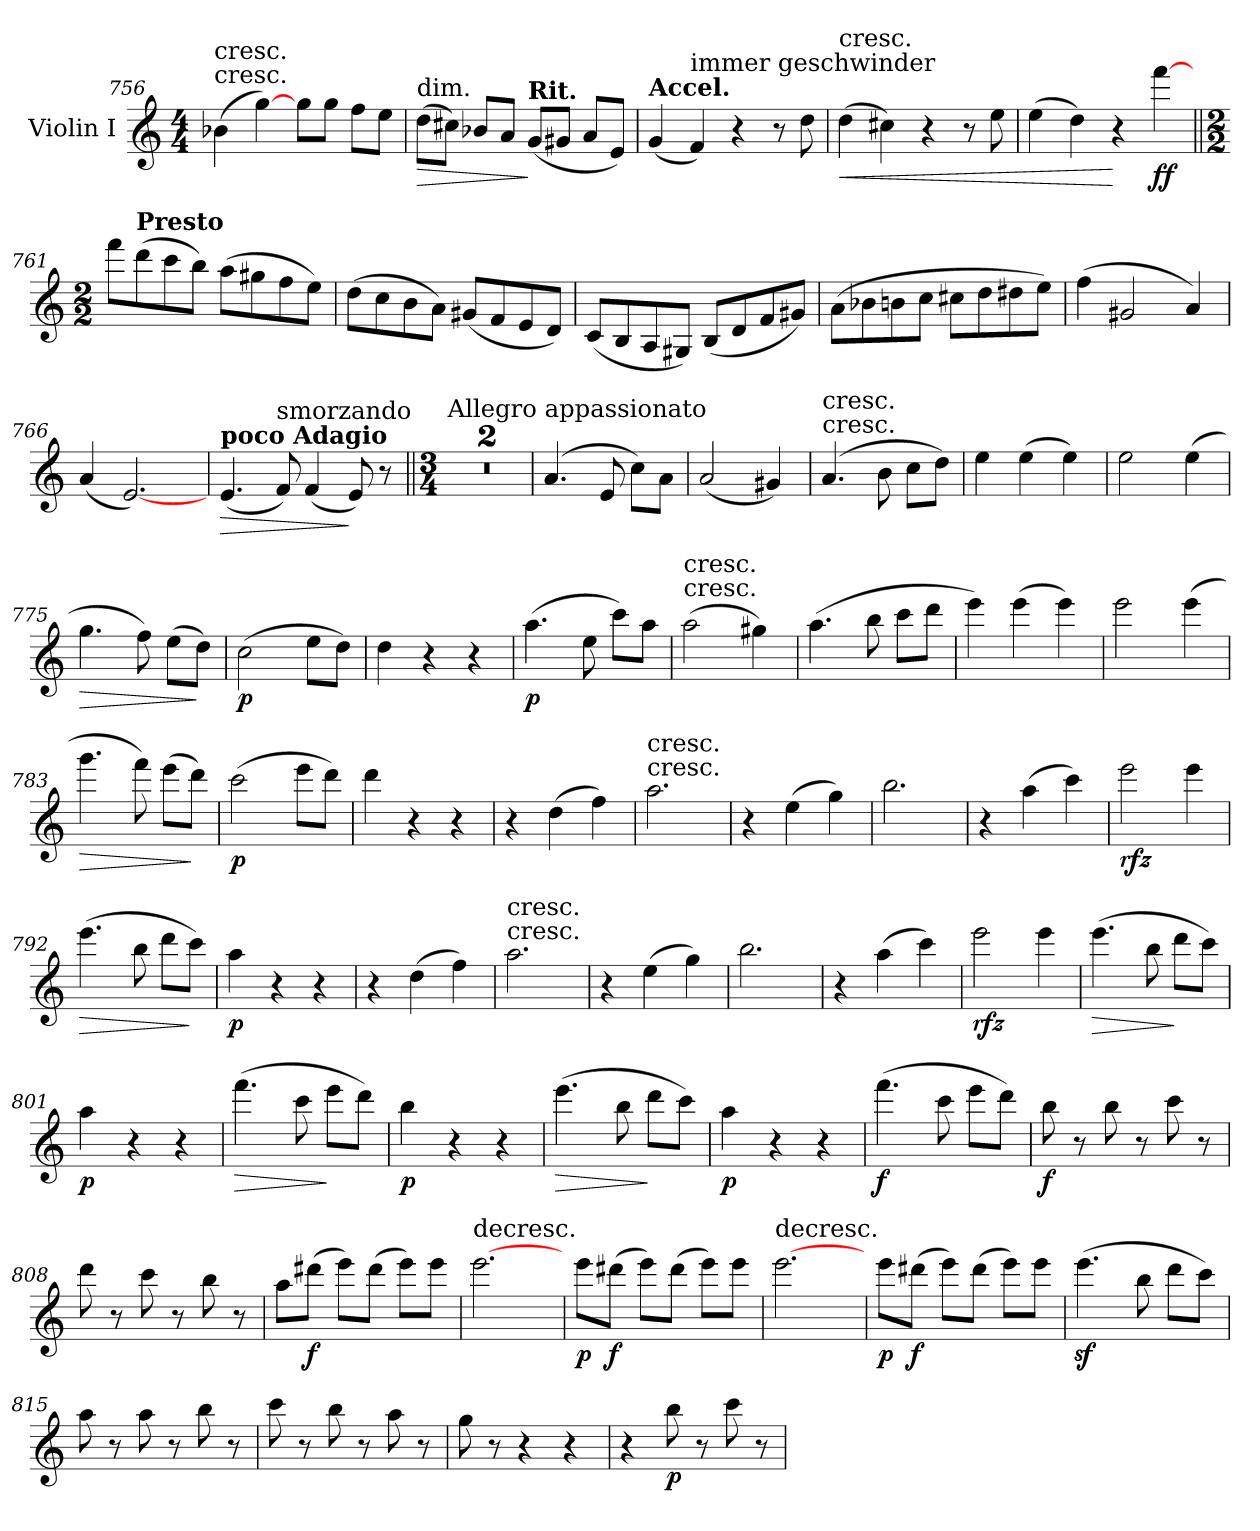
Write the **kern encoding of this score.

**kern	**dynam
*part1	*part1
*staff1	*staff1
*I"Violin I	*
*I'Vln	*
*clefG2	*
*k[]	*
*C:	*
*M4/4	*
=756	=756
!LO:TX:t=cresc.	!
!LO:TX:a:t=cresc.	!
(4b-X	.
[4gg)	.
8gg\L	.
8gg\J	.
8ff\L	.
8ee\J	.
=757	=757
!LO:TX:a:t=dim.	!
!	!LO:HP:b
(8dd\L	>
8cc#X\J)	.
8b-X/L	.
8a/J	.
!LO:TX:a:B:t=Rit.	!
(8g/L	]
8g#X/J	.
8a/L	.
8e/J)	.
=758	=758
!LO:TX:a:B:t=Accel.	!
(4g	.
!LO:TX:a:t=immer geschwinder	!
4f)	.
4r	.
8r	.
8dd	.
=759	=759
!LO:TX:a:t=cresc.	!
!	!LO:HP:b
(4dd	<
4cc#X)	.
4r	.
8r	.
8ee	.
=760	=760
(4ee	.
4dd)	.
4r	[
[4fff	ff
=761||	=761||
*M2/2	*
8fff\L	.
!LO:TX:a:B:t=Presto	!
(8ddd\	.
8ccc\	.
8bb\J)	.
(8aa\L	.
8gg#X\	.
8ff\	.
8ee\J)	.
=762	=762
(8dd\L	.
8cc\	.
8b\	.
8a\J)	.
(8g#X/L	.
8f/	.
8e/	.
8d/J)	.
=763	=763
(8c/L	.
8B/	.
8A/	.
8G#X/J)	.
(8B/L	.
8d/	.
8f/	.
8g#X/J)	.
=764	=764
(8a\L	.
8b-X\	.
8bn\	.
8cc\J	.
8cc#X\L	.
8dd\	.
8dd#X\	.
8ee\J)	.
=765	=765
(4ff	.
2g#X	.
4a)	.
=766	=766
(4a	.
[2.e)	.
=767	=767
!LO:TX:a:B:t=poco Adagio	!
!	!LO:HP:b
(4.e	>
!LO:TX:a:t=smorzando	!
8f)	.
(4f	.
8e)	]
8r	.
=768||	=768||
*M3/4	*
!LO:TX:a:t=Allegro appassionato	!
2.r	.
=769	=769
2.r	.
=770	=770
(4.a	.
8e	.
8cc\L)	.
8a\J	.
=771	=771
(2a	.
4g#X)	.
=772	=772
!LO:TX:t=cresc.	!
!LO:TX:a:t=cresc.	!
(4.a	.
8b	.
8cc\L	.
8dd\J)	.
=773	=773
4ee	.
(4ee	.
4ee)	.
=774	=774
2ee	.
(4ee	.
=775	=775
!	!LO:HP:b
4.gg	>
8ff)	.
(8ee\L	.
8dd\J)	]
=776	=776
(2cc	p
8ee\L	.
8dd\J)	.
=777	=777
4dd	.
4r	.
4r	.
=778	=778
(4.aa	p
8ee	.
8ccc\L)	.
8aa\J	.
=779	=779
!LO:TX:t=cresc.	!
!LO:TX:a:t=cresc.	!
(2aa	.
4gg#X)	.
=780	=780
(4.aa	.
8bb	.
8ccc\L	.
8ddd\J	.
=781	=781
4eee)	.
(4eee	.
4eee)	.
=782	=782
2eee	.
(4eee	.
=783	=783
!	!LO:HP:b
4.ggg	>
8fff)	.
(8eee\L	.
8ddd\J)	]
=784	=784
(2ccc	p
8eee\L	.
8ddd\J)	.
=785	=785
4ddd	.
4r	.
4r	.
=786	=786
4r	.
(4dd	.
4ff)	.
=787	=787
!LO:TX:t=cresc.	!
!LO:TX:a:t=cresc.	!
2.aa	.
=788	=788
4r	.
(4ee	.
4gg)	.
=789	=789
2.bb	.
=790	=790
4r	.
(4aa	.
4ccc)	.
=791	=791
2eee	rfz
4eee	.
=792	=792
!	!LO:HP:b
(4.eee	>
8bb	.
8ddd\L	.
8ccc\J)	]
=793	=793
4aa	p
4r	.
4r	.
=794	=794
4r	.
(4dd	.
4ff)	.
=795	=795
!LO:TX:t=cresc.	!
!LO:TX:a:t=cresc.	!
2.aa	.
=796	=796
4r	.
(4ee	.
4gg)	.
=797	=797
2.bb	.
=798	=798
4r	.
(4aa	.
4ccc)	.
=799	=799
2eee	rfz
4eee	.
=800	=800
!	!LO:HP:b
(4.eee	>
8bb	.
8ddd\L	]
8ccc\J)	.
=801	=801
4aa	p
4r	.
4r	.
=802	=802
!	!LO:HP:b
(4.fff	>
8ccc	.
8eee\L	]
8ddd\J)	.
=803	=803
4bb	p
4r	.
4r	.
=804	=804
!	!LO:HP:b
(4.eee	>
8bb	.
8ddd\L	]
8ccc\J)	.
=805	=805
4aa	p
4r	.
4r	.
=806	=806
(4.fff	f
8ccc	.
8eee\L	.
8ddd\J)	.
=807	=807
8bb	f
8r	.
8bb	.
8r	.
8ccc	.
8r	.
=808	=808
8ddd	.
8r	.
8ccc	.
8r	.
8bb	.
8r	.
=809	=809
8aa\L	.
(8ddd#X\J	f
8eee\L)	.
(8ddd#\J	.
8eee\L)	.
8eee\J	.
=810	=810
!LO:TX:t=decresc.	!
[2.eee	.
=811	=811
8eee\L	p
(8ddd#X\J	f
8eee\L)	.
(8ddd#\J	.
8eee\L)	.
8eee\J	.
=812	=812
!LO:TX:t=decresc.	!
[2.eee	.
=813	=813
8eee\L	p
(8ddd#X\J	f
8eee\L)	.
(8ddd#\J	.
8eee\L)	.
8eee\J	.
=814	=814
(4.eeez	.
8bb	.
8ddd\L	.
8ccc\J)	.
=815	=815
8aa	.
8r	.
8aa	.
8r	.
8bb	.
8r	.
=816	=816
8ccc	.
8r	.
8bb	.
8r	.
8aa	.
8r	.
=817	=817
8gg	.
8r	.
4r	.
4r	.
=818	=818
4r	.
8bb	p
8r	.
8ccc	.
8r	.
=	=
*-	*-
